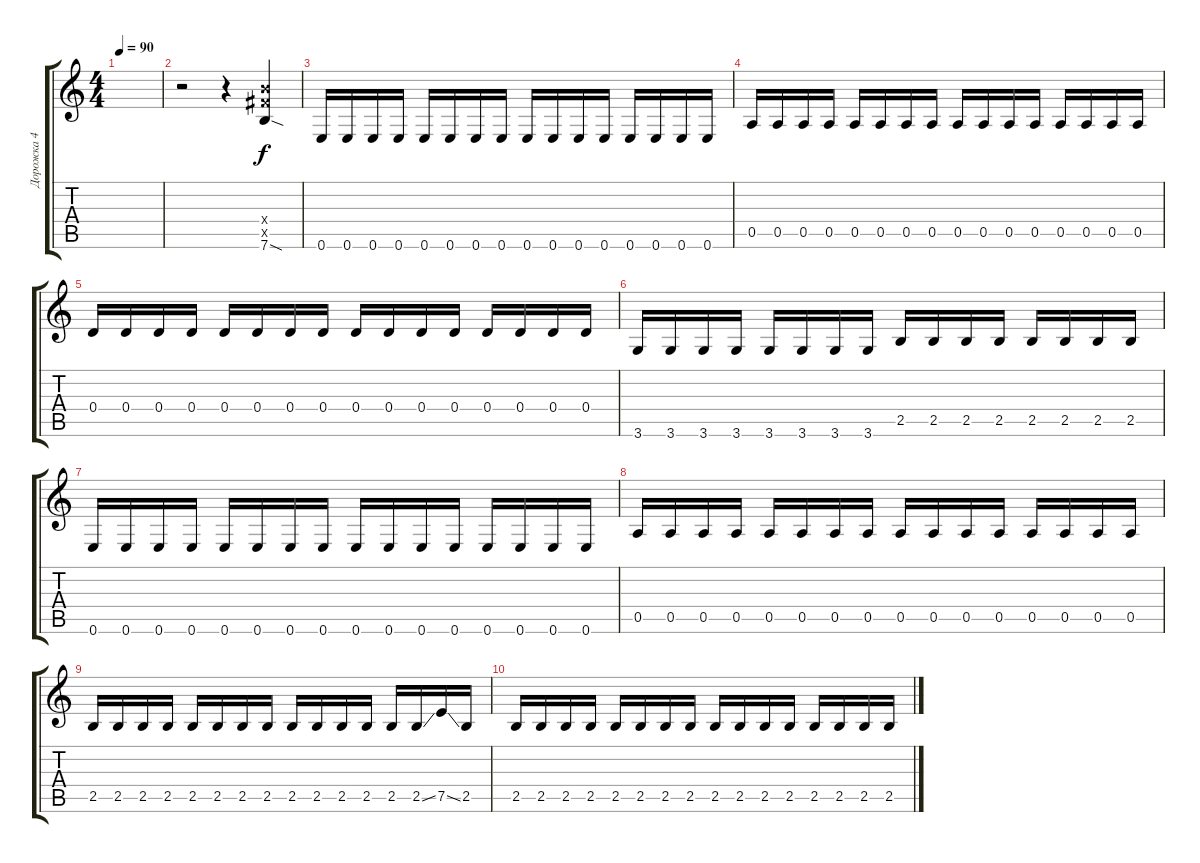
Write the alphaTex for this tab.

\track ("Дорожка 4" "Дорожка 4") {instrument distortionguitar}
\staff {score tabs}
\tuning (E4 B3 G3 D3 A2 E2) {hide}
\ts (4 4)
\tempo 90
\clef g2
\ks aminor
|
r.2 r.4 (9.4{x} 9.5{x} 7.6{sod}).4 |
0.6.16 0.6.16 0.6.16 0.6.16 0.6.16 0.6.16 0.6.16 0.6.16 0.6.16 0.6.16 0.6.16 0.6.16 0.6.16 0.6.16 0.6.16 0.6.16 |
0.5.16 0.5.16 0.5.16 0.5.16 0.5.16 0.5.16 0.5.16 0.5.16 0.5.16 0.5.16 0.5.16 0.5.16 0.5.16 0.5.16 0.5.16 0.5.16 |
0.4.16 0.4.16 0.4.16 0.4.16 0.4.16 0.4.16 0.4.16 0.4.16 0.4.16 0.4.16 0.4.16 0.4.16 0.4.16 0.4.16 0.4.16 0.4.16 |
3.6.16 3.6.16 3.6.16 3.6.16 3.6.16 3.6.16 3.6.16 3.6.16 2.5.16 2.5.16 2.5.16 2.5.16 2.5.16 2.5.16 2.5.16 2.5.16 |
0.6.16 0.6.16 0.6.16 0.6.16 0.6.16 0.6.16 0.6.16 0.6.16 0.6.16 0.6.16 0.6.16 0.6.16 0.6.16 0.6.16 0.6.16 0.6.16 |
0.5.16 0.5.16 0.5.16 0.5.16 0.5.16 0.5.16 0.5.16 0.5.16 0.5.16 0.5.16 0.5.16 0.5.16 0.5.16 0.5.16 0.5.16 0.5.16 |
2.5.16 2.5.16 2.5.16 2.5.16 2.5.16 2.5.16 2.5.16 2.5.16 2.5.16 2.5.16 2.5.16 2.5.16 2.5.16 2.5{ss}.16 7.5{ss}.16 2.5.16 |
2.5.16 2.5.16 2.5.16 2.5.16 2.5.16 2.5.16 2.5.16 2.5.16 2.5.16 2.5.16 2.5.16 2.5.16 2.5.16 2.5.16 2.5.16 2.5.16
